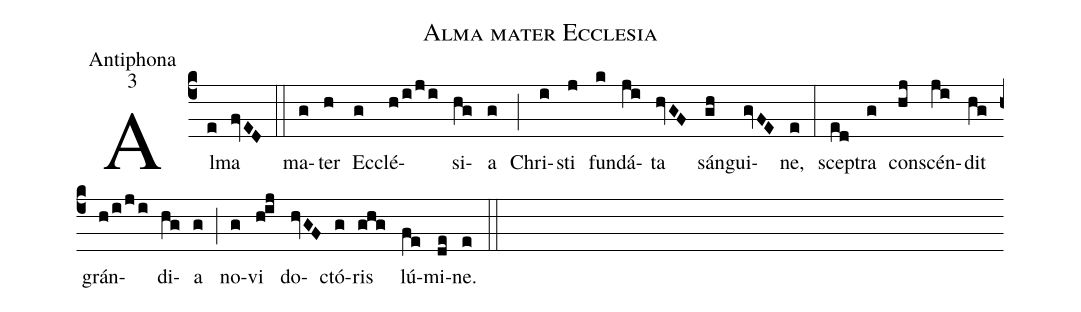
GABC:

name:Alma mater Ecclesia;
office-part:Antiphona;
mode:3;
%%
(c4)Al(e)ma(fvED) (::) ma(g)ter(h) Ec(g)clé(h/i/j/i)si(hg)a(g) (;) Chri(i)sti(j) fun(k)dá(ji)ta(hvGF) sán(gh)gui(gvFE)ne,(e) (:) scep(ed)tra(g) con(hj)scén(ji)dit(hg) grán(h/i/j/i)di(hg)a(g) (;) no(g)vi(hij) do(hvGF)ctó(g)ris(ghg) lú(fe)mi(de)ne.(e) (::)
